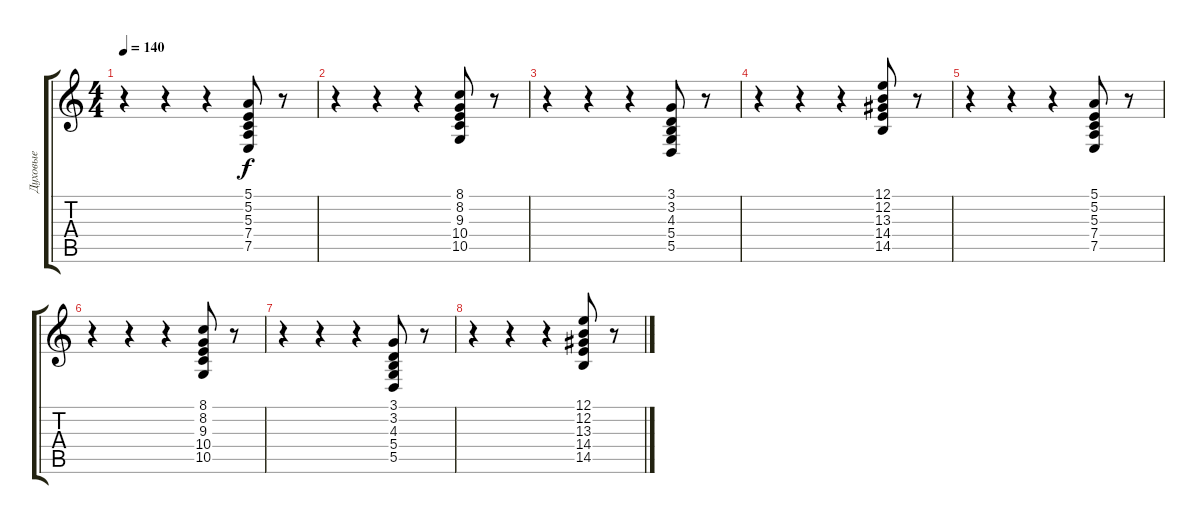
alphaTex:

\track ("Духовые" "Духовые") {instrument trombone}
\staff {score tabs}
\tuning (E4 B3 G3 D3 A2 E2) {hide}
\ts (4 4)
\tempo 140
\clef g2
\ks c
r.4{dy f} r.4 r.4 (5.1 5.2 5.3 7.4 7.5).8 r.8 |
r.4 r.4 r.4 (8.1 8.2 9.3 10.4 10.5).8 r.8 |
r.4 r.4 r.4 (3.1 3.2 4.3 5.4 5.5).8 r.8 |
r.4 r.4 r.4 (12.1 12.2 13.3 14.4 14.5).8 r.8 |
r.4 r.4 r.4 (5.1 5.2 5.3 7.4 7.5).8 r.8 |
r.4 r.4 r.4 (8.1 8.2 9.3 10.4 10.5).8 r.8 |
r.4 r.4 r.4 (3.1 3.2 4.3 5.4 5.5).8 r.8 |
r.4 r.4 r.4 (12.1 12.2 13.3 14.4 14.5).8 r.8
